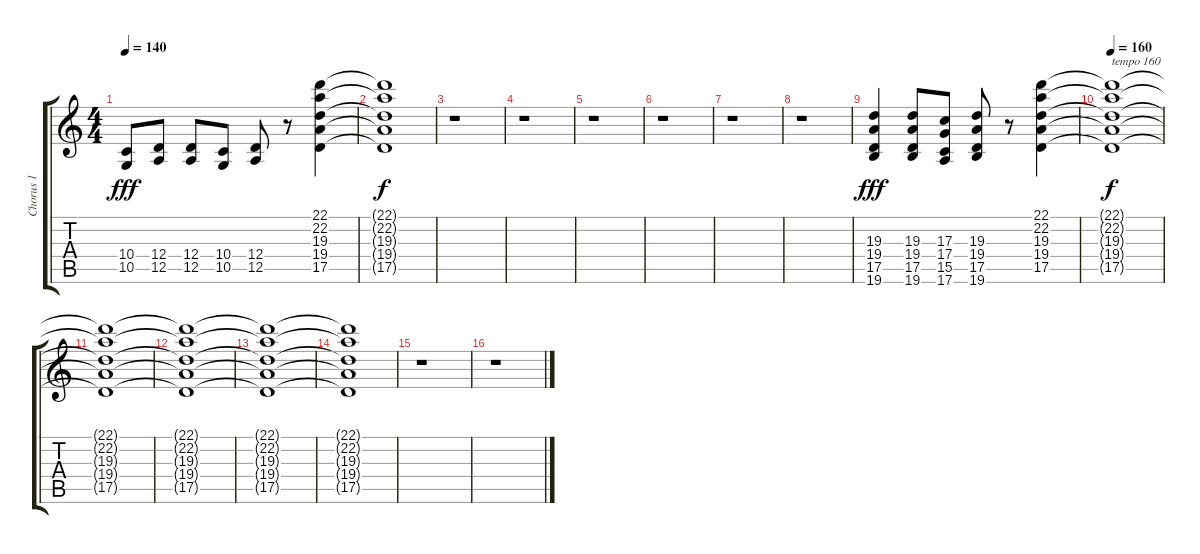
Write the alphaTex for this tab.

\track ("Chorus 1" "Chorus 1") {instrument choiraahs}
\staff {score tabs}
\tuning (E4 B3 G3 D3 A2 E2) {hide}
\ts (4 4)
\tempo 140
\clef g2
\ks c
(10.4 10.5).8{dy fff} (12.4 12.5).8 (12.4 12.5).8 (10.4 10.5).8 (12.4 12.5).8 r.8 (22.1 22.2 19.3 19.4 17.5).4 |
(22.1{t} 22.2{t} 19.3{t} 19.4{t} 17.5{t}).1{dy f} |
r.1 |
r.1 |
r.1 |
r.1 |
r.1 |
r.1 |
(19.3 19.4 17.5 19.6).4{dy fff} (19.3 19.4 17.5 19.6).8 (17.3 17.4 15.5 17.6).8 (19.3 19.4 17.5 19.6).8 r.8 (22.1 22.2 19.3 19.4 17.5).4 |
\tempo 160
(22.1{t} 22.2{t} 19.3{t} 19.4{t} 17.5{t}).1{txt "tempo 160" dy f} |
(22.1{t} 22.2{t} 19.3{t} 19.4{t} 17.5{t}).1 |
(22.1{t} 22.2{t} 19.3{t} 19.4{t} 17.5{t}).1 |
(22.1{t} 22.2{t} 19.3{t} 19.4{t} 17.5{t}).1 |
(22.1{t} 22.2{t} 19.3{t} 19.4{t} 17.5{t}).1 |
r.1 |
r.1
